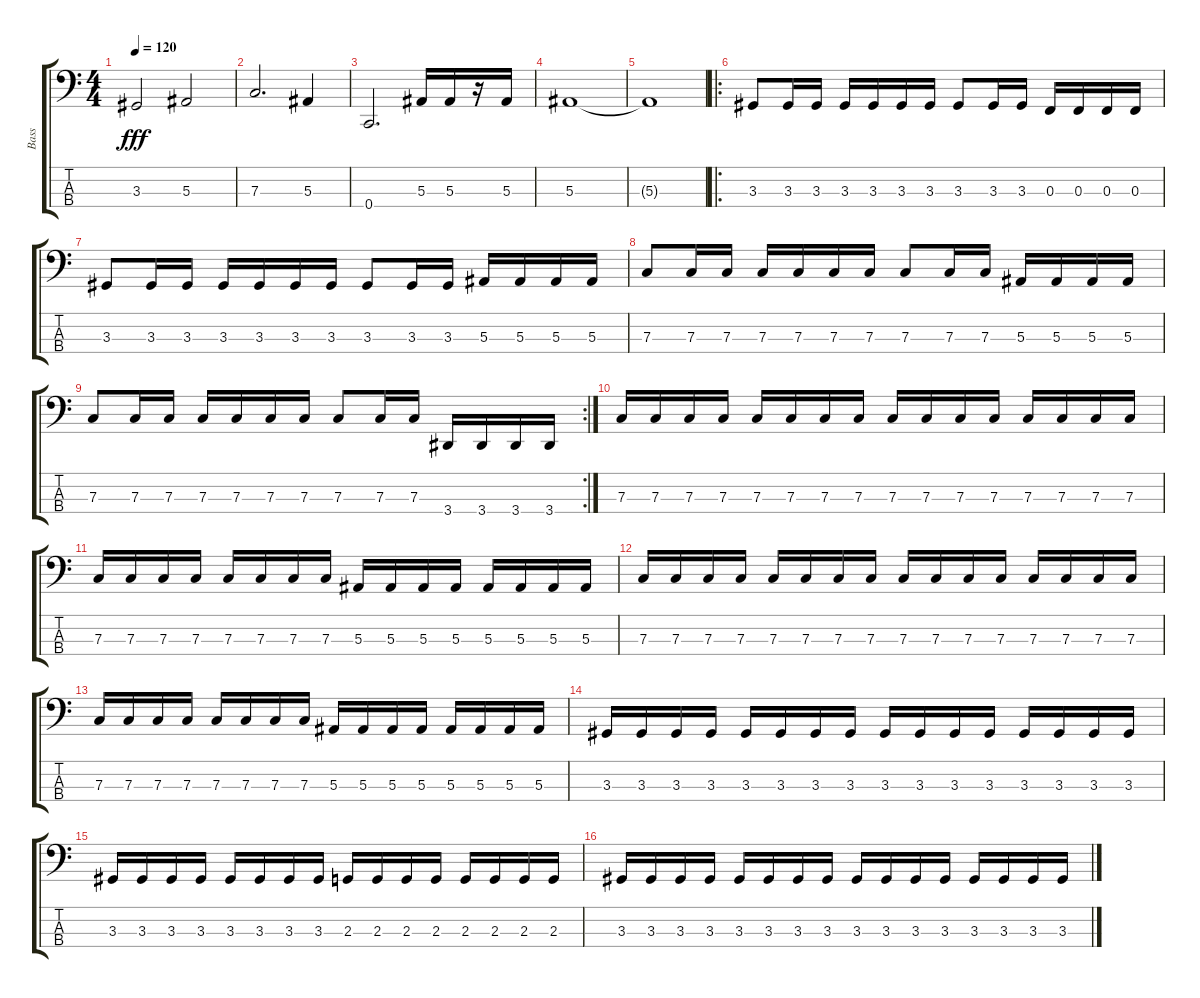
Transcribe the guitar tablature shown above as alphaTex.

\track ("Bass" "Bass") {instrument electricbassfinger}
\staff {score tabs}
\tuning (Eb2 Bb1 F1 C1) {hide}
\ts (4 4)
\tempo 120
\clef f4
\ks c
3.3.2{dy fff} 5.3.2 |
7.3.2{d} 5.3.4 |
0.4.2{d} 5.3.16 5.3.16 r.16 5.3.16 |
5.3.1 |
5.3{t}.1 |
\ro
3.3.8 3.3.16 3.3.16 3.3.16 3.3.16 3.3.16 3.3.16 3.3.8 3.3.16 3.3.16 0.3.16 0.3.16 0.3.16 0.3.16 |
3.3.8 3.3.16 3.3.16 3.3.16 3.3.16 3.3.16 3.3.16 3.3.8 3.3.16 3.3.16 5.3.16 5.3.16 5.3.16 5.3.16 |
7.3.8 7.3.16 7.3.16 7.3.16 7.3.16 7.3.16 7.3.16 7.3.8 7.3.16 7.3.16 5.3.16 5.3.16 5.3.16 5.3.16 |
\rc 2
7.3.8 7.3.16 7.3.16 7.3.16 7.3.16 7.3.16 7.3.16 7.3.8 7.3.16 7.3.16 3.4.16 3.4.16 3.4.16 3.4.16 |
7.3.16 7.3.16 7.3.16 7.3.16 7.3.16 7.3.16 7.3.16 7.3.16 7.3.16 7.3.16 7.3.16 7.3.16 7.3.16 7.3.16 7.3.16 7.3.16 |
7.3.16 7.3.16 7.3.16 7.3.16 7.3.16 7.3.16 7.3.16 7.3.16 5.3.16 5.3.16 5.3.16 5.3.16 5.3.16 5.3.16 5.3.16 5.3.16 |
7.3.16 7.3.16 7.3.16 7.3.16 7.3.16 7.3.16 7.3.16 7.3.16 7.3.16 7.3.16 7.3.16 7.3.16 7.3.16 7.3.16 7.3.16 7.3.16 |
7.3.16 7.3.16 7.3.16 7.3.16 7.3.16 7.3.16 7.3.16 7.3.16 5.3.16 5.3.16 5.3.16 5.3.16 5.3.16 5.3.16 5.3.16 5.3.16 |
3.3.16 3.3.16 3.3.16 3.3.16 3.3.16 3.3.16 3.3.16 3.3.16 3.3.16 3.3.16 3.3.16 3.3.16 3.3.16 3.3.16 3.3.16 3.3.16 |
3.3.16 3.3.16 3.3.16 3.3.16 3.3.16 3.3.16 3.3.16 3.3.16 2.3.16 2.3.16 2.3.16 2.3.16 2.3.16 2.3.16 2.3.16 2.3.16 |
3.3.16 3.3.16 3.3.16 3.3.16 3.3.16 3.3.16 3.3.16 3.3.16 3.3.16 3.3.16 3.3.16 3.3.16 3.3.16 3.3.16 3.3.16 3.3.16
